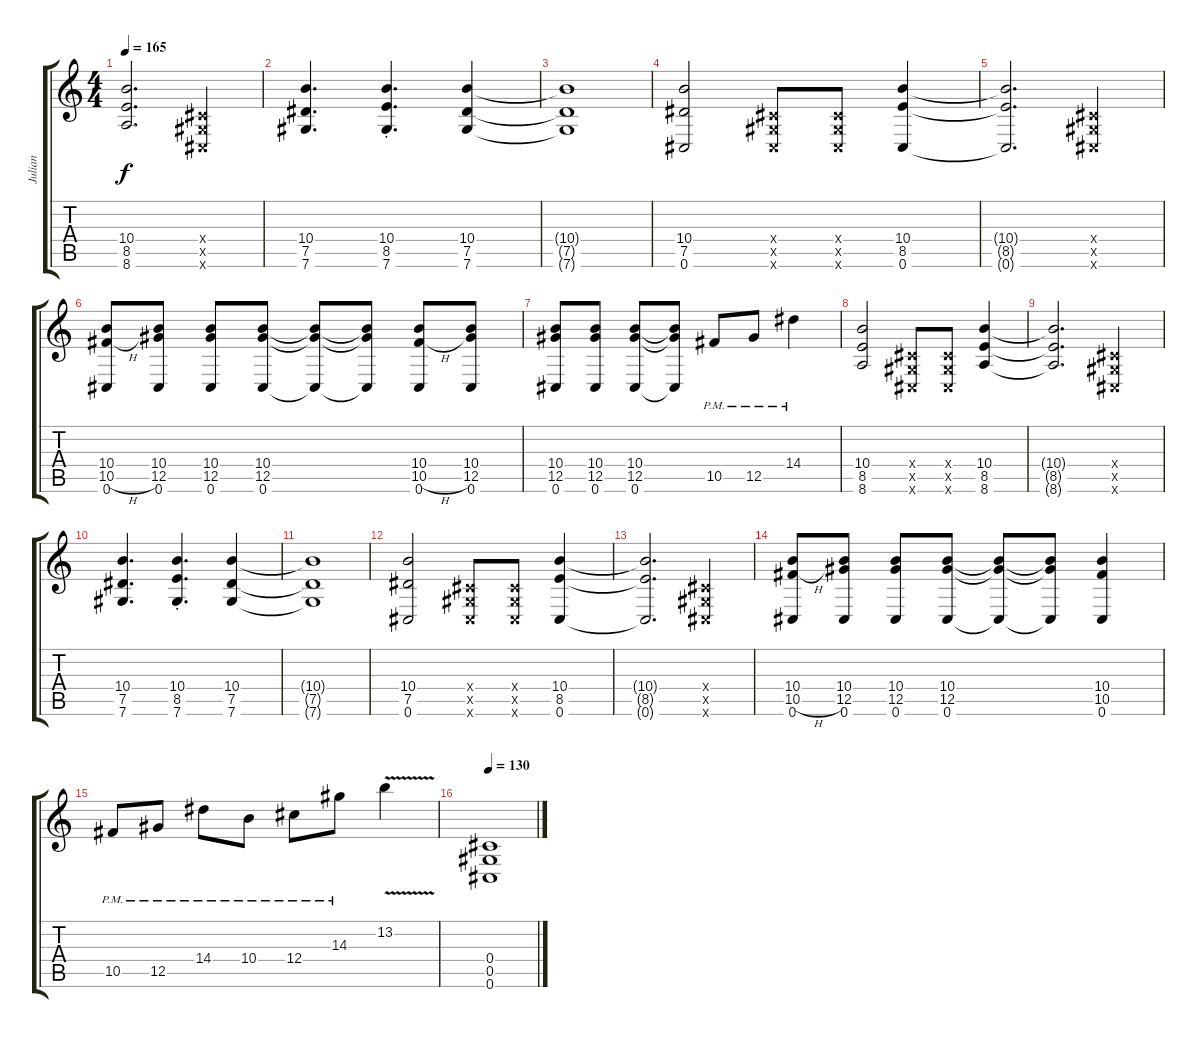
\track ("Julian" "Julian") {instrument overdrivenguitar}
\staff {score tabs}
\tuning (Eb4 Bb3 Gb3 Db3 Ab2 Db2) {hide}
\ts (4 4)
\tempo 165
\clef g2
\ks c
(10.4{t} 8.5{t} 8.6{t}).2{d dy f} (0.4{x} 0.5{x} 0.6{x}).4 |
(10.4 7.5 7.6).4{d} (10.4{st} 8.5{st} 7.6{st}).4{d} (10.4 7.5 7.6).4 |
(10.4{t} 7.5{t} 7.6{t}).1 |
(10.4 7.5 0.6).2 (0.4{x} 0.5{x} 0.6{x}).8 (0.4{x} 0.5{x} 0.6{x}).8 (10.4 8.5 0.6).4 |
(10.4{t} 8.5{t} 0.6{t}).2{d} (0.4{x} 0.5{x} 0.6{x}).4 |
(10.4 10.5{h} 0.6).8 (10.4 12.5 0.6).8 (10.4 12.5 0.6).8 (10.4 12.5 0.6).8 (10.4{t} 12.5{t} 0.6{t}).8 (10.4{t} 12.5{t} 0.6{t}).8 (10.4 10.5{h} 0.6).8 (10.4 12.5 0.6).8 |
(10.4 12.5 0.6).8 (10.4 12.5 0.6).8 (10.4 12.5 0.6).8 (10.4{t} 12.5{t} 0.6{t}).8 10.5{pm}.8 12.5{pm}.8 14.4{pm}.4 |
(10.4 8.5 8.6).2 (0.4{x} 0.5{x} 0.6{x}).8 (0.4{x} 0.5{x} 0.6{x}).8 (10.4 8.5 8.6).4 |
(10.4{t} 8.5{t} 8.6{t}).2{d} (0.4{x} 0.5{x} 0.6{x}).4 |
(10.4 7.5 7.6).4{d} (10.4{st} 8.5{st} 7.6{st}).4{d} (10.4 7.5 7.6).4 |
(10.4{t} 7.5{t} 7.6{t}).1 |
(10.4 7.5 0.6).2 (0.4{x} 0.5{x} 0.6{x}).8 (0.4{x} 0.5{x} 0.6{x}).8 (10.4 8.5 0.6).4 |
(10.4{t} 8.5{t} 0.6{t}).2{d} (0.4{x} 0.5{x} 0.6{x}).4 |
(10.4 10.5{h} 0.6).8 (10.4 12.5 0.6).8 (10.4 12.5 0.6).8 (10.4 12.5 0.6).8 (10.4{t} 12.5{t} 0.6{t}).8 (10.4{t} 12.5{t} 0.6{t}).8 (10.4 10.5 0.6).4 |
10.5{pm}.8 12.5{pm}.8 14.4{pm}.8 10.4{pm}.8 12.4{pm}.8 14.3{pm}.8 13.2{v}.4 |
\tempo 130
(0.4 0.5 0.6).1
